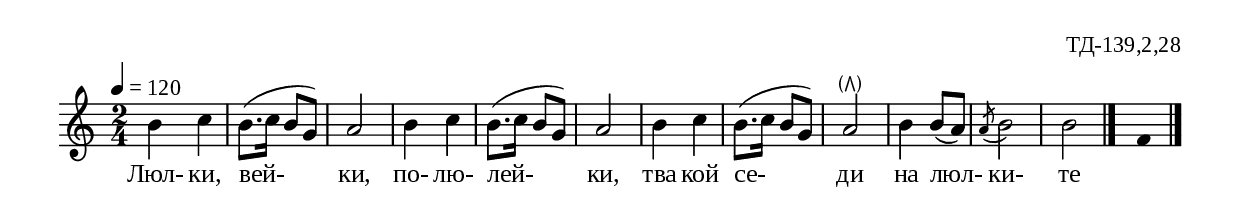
%{
sva_139_2_28
%}

\include "td-preamble.ly"

\score {
\relative c'' {
\tempo 4 = 120
\time 2/4
%\cadenzaOn
b4 c | b8.([ c16] b8[ g]) | a2 | b4 c |  b8.([ c16] b8[ g]) | a2 | b4 c | 
\parS
 b8.([ c16] b8[ g]) | a2-\parenthesize^\rtoe | b4 b8([ a]) | \acciaccatura a8 b2 | b
 \bar "|." 
 s4 \fixB f
 \bar "|."  
}
\addlyrics { Люл- ки, вей- ки, по- лю- лей- ки, тва кой се- ди на люл- ки- те }
%
\layout {
%   \context { 
%	    \Staff \remove "Time_signature_engraver" } 
  indent = #0
  line-width = 190\mm
  ragged-right=##f
}
%
\midi { 
	\context {
		\Score tempoWholesPerMinute = #(ly:make-moment 120 4)
		}
	}
}
%
\header{
  opus = "ТД-139,2,28"
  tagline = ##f
}


